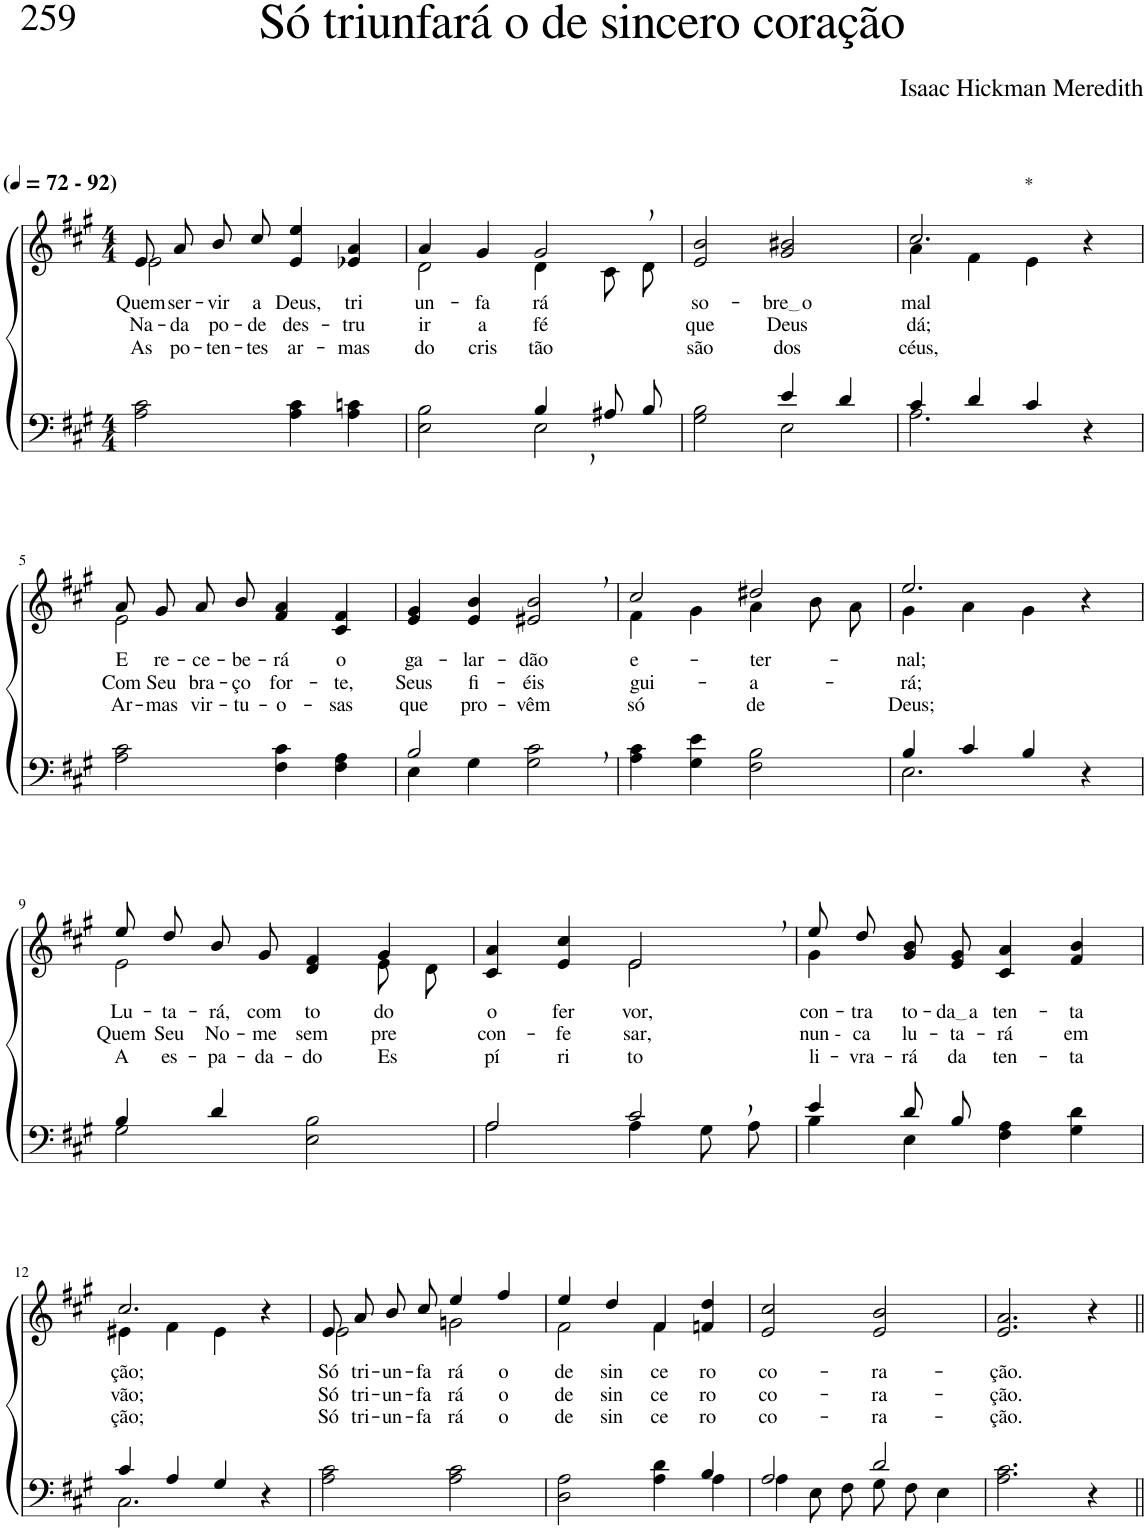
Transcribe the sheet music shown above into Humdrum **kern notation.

**kern	**kern	**text	**text	**text
*part2	*part1	*part1	*part1	*part1
*staff2	*staff1	*staff1	*staff1	*staff1
*I"Parte III e IV	*I"Parte I e II	*	*	*
*clefF4	*clefG2	*	*	*
*Trd1c2	*Trd1c2	*	*	*
*k[f#c#g#]	*k[f#c#g#]	*	*	*
*M4/4	*M4/4	*	*	*
*MM72	*MM72	*	*	*
=1	=1	=1	=1	=1
*	*^	*	*	*
!	!LO:TX:a:B:t=(	!	!	!	!
!	!LO:TX:a:B:t=- 92)	!	!	!	!
!	!	!	!LO:LY:b	!LO:LY:b	!LO:LY:b
2A\ 2c#\	8e/L	2e\	Quem	Na-	As
!	!	!	!LO:LY:b	!LO:LY:b	!LO:LY:b
.	8a/J	.	ser-	-da	po-
!	!	!	!LO:LY:b	!LO:LY:b	!LO:LY:b
.	8b/L	.	-vir	po-	-ten-
!	!	!	!LO:LY:b	!LO:LY:b	!LO:LY:b
.	8cc#/J	.	a	-de	-tes
!	!	!	!LO:LY:b	!LO:LY:b	!LO:LY:b
4A\ 4c#\	4e/ 4ee/	2ryy	Deus,	des-	ar-
!	!	!	!LO:LY:b	!LO:LY:b	!LO:LY:b
4A\ 4cn\	4e-X/ 4a/	.	tri-	-tru-	-mas
=2	=2	=2	=2	=2	=2
*^	*	*	*	*	*
!	!	!	!	!LO:LY:b	!LO:LY:b	!LO:LY:b
2ryy	2E\ 2B\	4a/	2d\	-un-	-ir	do
!	!	!	!	!LO:LY:b	!LO:LY:b	!LO:LY:b
.	.	4g#/	.	-fa-	a	cris-
!	!	!	!	!LO:LY:b	!LO:LY:b	!LO:LY:b
4B,/	2E\	2g#,/	4d\	-rá	fé	-tão
8A#X/L	.	.	8c#\L	.	.	.
8B/J	.	.	8d\J	.	.	.
=3	=3	=3	=3	=3	=3	=3
!	!	!	!	!LO:LY:b	!LO:LY:b	!LO:LY:b
*	*	*v	*v	*	*	*
2ryy	2G#\ 2B\	2e/ 2b/	so-	que	são
!	!	!	!LO:LY:b	!LO:LY:b	!LO:LY:b
4e/	2E\	2g#/ 2b#X/	bre o	Deus	dos
4d/	.	.	.	.	.
=4	=4	=4	=4	=4	=4
*	*	*^	*	*	*
!	!	!LO:TX:a:t=*	!	!	!	!
!	!	!	!	!LO:LY:b	!LO:LY:b	!LO:LY:b
4c#/	2.A\	2.cc#/	4a\	mal	dá;	céus,
4d/	.	.	4f#\	.	.	.
4c#/	.	.	4e\	.	.	.
4r	4ryy	4r	4ryy	.	.	.
!!LO:LB:g=z	!!
=5	=5	=5	=5	=5	=5	=5
!	!	!	!	!LO:LY:b	!LO:LY:b	!LO:LY:b
*v	*v	*	*	*	*	*
2A\ 2c#\	8a/L	2e\	E	Com	Ar-
!	!	!	!LO:LY:b	!LO:LY:b	!LO:LY:b
.	8g#/J	.	re-	Seu	-mas
!	!	!	!LO:LY:b	!LO:LY:b	!LO:LY:b
.	8a/L	.	-ce-	bra-	vir-
!	!	!	!LO:LY:b	!LO:LY:b	!LO:LY:b
.	8b/J	.	-be-	-ço	-tu-
!	!	!	!LO:LY:b	!LO:LY:b	!LO:LY:b
4F#\ 4c#\	4f#/ 4a/	2ryy	-rá	for-	-o-
!	!	!	!LO:LY:b	!LO:LY:b	!LO:LY:b
4F#\ 4A\	4c#/ 4f#/	.	o	-te,	-sas
*	*v	*v	*	*	*
=6	=6	=6	=6	=6
*^	*	*	*	*
!	!	!	!LO:LY:b	!LO:LY:b	!LO:LY:b
2B/	4E\	4e/ 4g#/	ga-	Seus	que
!	!	!	!LO:LY:b	!LO:LY:b	!LO:LY:b
.	4G#\	4e/ 4b/	-lar-	fi-	pro-
!	!	!	!LO:LY:b	!LO:LY:b	!LO:LY:b
2ryy	2G#\ 2c#\	2e#X/, 2b/,	-dão	-éis	-vêm
=7	=7	=7	=7	=7	=7
*	*	*^	*	*	*
!	!	!	!	!LO:LY:b	!LO:LY:b	!LO:LY:b
*v	*v	*	*	*	*	*
4A\ 4c#\	2cc#/	4f#\	e-	gui-	só
4G#\ 4e\	.	4g#\	.	.	.
!	!	!	!LO:LY:b	!LO:LY:b	!LO:LY:b
2F#\ 2B\	2dd#X/	4a\	-ter-	-a-	de
.	.	8b\L	.	.	.
.	.	8a\J	.	.	.
=8	=8	=8	=8	=8	=8
*^	*	*	*	*	*
!	!	!	!	!LO:LY:b	!LO:LY:b	!LO:LY:b
4B/	2.E\	2.ee/	4g#\	-nal;	-rá;	Deus;
4c#/	.	.	4a\	.	.	.
4B/	.	.	4g#\	.	.	.
4r	4ryy	4r	4ryy	.	.	.
!!LO:LB:g=z	!!
=9	=9	=9	=9	=9	=9	=9
!	!	!	!	!LO:LY:b	!LO:LY:b	!LO:LY:b
4B/	2G#\	8ee/L	2e\	Lu-	Quem	A
!	!	!	!	!LO:LY:b	!LO:LY:b	!LO:LY:b
.	.	8dd/J	.	ta-	Seu	es-
!	!	!	!	!LO:LY:b	!LO:LY:b	!LO:LY:b
4d/	.	8b/L	.	-rá,	No-	-pa-
!	!	!	!	!LO:LY:b	!LO:LY:b	!LO:LY:b
.	.	8g#/J	.	com	-me	-da-
!	!	!	!	!LO:LY:b	!LO:LY:b	!LO:LY:b
2ryy	2E\ 2B\	4d/ 4f#/	4ryy	to-	sem-	-do
!	!	!	!	!LO:LY:b	!LO:LY:b	!LO:LY:b
.	.	4g#/	8e\L	-do	pre	Es-
.	.	.	8d\J	.	.	.
=10	=10	=10	=10	=10	=10	=10
!	!	!	!	!LO:LY:b	!LO:LY:b	!LO:LY:b
2A/	2A\	4c#/ 4a/	2ryy	o	con-	pí
!	!	!	!	!LO:LY:b	!LO:LY:b	!LO:LY:b
.	.	4e/ 4cc#/	.	fer-	-fe-	ri-
!	!	!	!	!LO:LY:b	!LO:LY:b	!LO:LY:b
2c#,/	4A\	2e,/	2e\	vor,	-sar,	to
.	8G#\L	.	.	.	.	.
.	8A\J	.	.	.	.	.
=11	=11	=11	=11	=11	=11	=11
!	!	!	!	!LO:LY:b	!LO:LY:b	!LO:LY:b
4e/	4B\	8ee/L	4g#\	con-	nun -	li-
!	!	!	!	!LO:LY:b	!LO:LY:b	!LO:LY:b
.	.	8dd/J	.	tra	ca	vra-
!	!	!	!	!LO:LY:b	!LO:LY:b	!LO:LY:b
8d/L	4E\	8g#/ 8b/L	2.ryy	to-	lu-	-rá
!	!	!	!	!LO:LY:b	!LO:LY:b	!LO:LY:b
8B/J	.	8e/ 8g#/J	.	da a	-ta-	da
!	!	!	!	!LO:LY:b	!LO:LY:b	!LO:LY:b
2ryy	4F#\ 4A\	4c#/ 4a/	.	ten-	-rá	ten-
!	!	!	!	!LO:LY:b	!LO:LY:b	!LO:LY:b
.	4G#\ 4d\	4f#/ 4b/	.	-ta-	em	-ta-
!!LO:LB:g=z	!!
=12	=12	=12	=12	=12	=12	=12
!	!	!	!	!LO:LY:b	!LO:LY:b	!LO:LY:b
4c#/	2.C#\	2.cc#/	4e#X\	-ção;	vão;	-ção;
4A/	.	.	4f#\	.	.	.
4G#/	.	.	4e#\	.	.	.
4r	4ryy	4r	4ryy	.	.	.
=13	=13	=13	=13	=13	=13	=13
!	!	!	!	!LO:LY:b	!LO:LY:b	!LO:LY:b
*v	*v	*	*	*	*	*
2A\ 2c#\	8e/L	2e\	Só	Só	Só
!	!	!	!LO:LY:b	!LO:LY:b	!LO:LY:b
.	8a/J	.	tri-	tri-	tri-
!	!	!	!LO:LY:b	!LO:LY:b	!LO:LY:b
.	8b/L	.	-un-	-un-	-un-
!	!	!	!LO:LY:b	!LO:LY:b	!LO:LY:b
.	8cc#/J	.	-fa-	-fa-	-fa-
!	!	!	!LO:LY:b	!LO:LY:b	!LO:LY:b
2A\ 2c#\	4ee/	2gn\	-rá	-rá	-rá
!	!	!	!LO:LY:b	!LO:LY:b	!LO:LY:b
.	4ff#/	.	o	o	o
=14	=14	=14	=14	=14	=14
*^	*	*	*	*	*
!	!	!	!	!LO:LY:b	!LO:LY:b	!LO:LY:b
2.ryy	2D\ 2A\	4ee/	2f#\	de	de	de
!	!	!	!	!LO:LY:b	!LO:LY:b	!LO:LY:b
.	.	4dd/	.	sin-	sin-	sin-
!	!	!	!	!LO:LY:b	!LO:LY:b	!LO:LY:b
.	4A\ 4d\	4f#/	4f#\	-ce-	-ce-	-ce-
!	!	!	!	!LO:LY:b	!LO:LY:b	!LO:LY:b
4B/	4A\	4fn/ 4dd/	4ryy	-ro	ro	ro
=15	=15	=15	=15	=15	=15	=15
!	!	!	!	!LO:LY:b	!LO:LY:b	!LO:LY:b
*	*	*v	*v	*	*	*
2A/	4A\	2e/ 2cc#/	co-	co-	co-
.	8E\L	.	.	.	.
.	8F#\J	.	.	.	.
!	!	!	!LO:LY:b	!LO:LY:b	!LO:LY:b
2d/	8G#\L	2e/ 2b/	-ra-	-ra-	-ra-
.	8F#\J	.	.	.	.
.	4E\	.	.	.	.
=16	=16	=16	=16	=16	=16
!	!	!	!LO:LY:b	!LO:LY:b	!LO:LY:b
*v	*v	*	*	*	*
2.A\ 2.c#\	2.e/ 2.a/	-ção.	-ção.	-ção.
4r	4r	.	.	.
=||	=||	=||	=||	=||
*-	*-	*-	*-	*-
